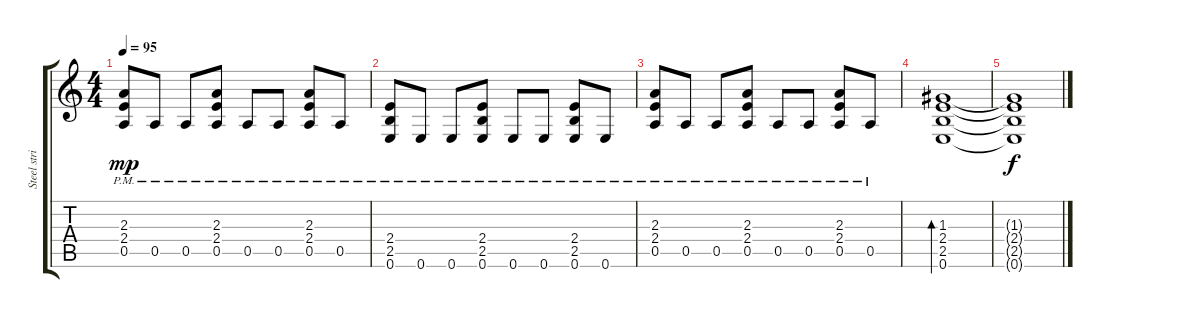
\track ("Steel string" "Steel stri") {instrument acousticguitarsteel}
\staff {score tabs}
\tuning (E4 B3 G3 D3 A2 E2) {hide}
\ts (4 4)
\tempo 95
\clef g2
\ks c
(2.3{pm} 2.4{pm} 0.5{pm}).8{dy mp} 0.5{pm}.8 0.5{pm}.8 (2.3{pm} 2.4{pm} 0.5{pm}).8 0.5{pm}.8 0.5{pm}.8 (2.3{pm} 2.4{pm} 0.5{pm}).8 0.5{pm}.8 |
(2.4{pm} 2.5{pm} 0.6{pm}).8 0.6{pm}.8 0.6{pm}.8 (2.4{pm} 2.5{pm} 0.6{pm}).8 0.6{pm}.8 0.6{pm}.8 (2.4{pm} 2.5{pm} 0.6{pm}).8 0.6{pm}.8 |
(2.3{pm} 2.4{pm} 0.5{pm}).8 0.5{pm}.8 0.5{pm}.8 (2.3{pm} 2.4{pm} 0.5{pm}).8 0.5{pm}.8 0.5{pm}.8 (2.3{pm} 2.4{pm} 0.5{pm}).8 0.5{pm}.8 |
(1.3 2.4 2.5 0.6).1{bd 480} |
(1.3{t} 2.4{t} 2.5{t} 0.6{t}).1{dy f}
